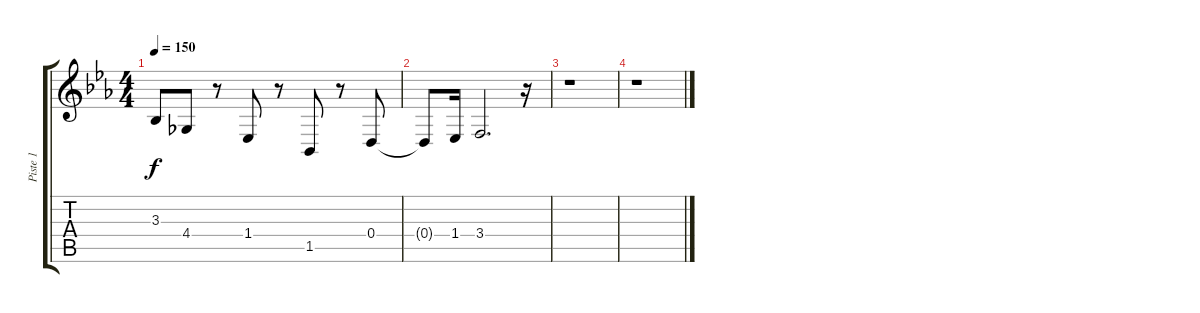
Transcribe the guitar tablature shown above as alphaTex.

\track ("Piste 1" "Piste 1") {instrument acousticgrandpiano}
\staff {score tabs}
\tuning (E4 B3 G3 D3 A2 E2) {hide}
\ts (4 4)
\tempo 150
\clef g2
\ks eb
3.3{t}.8{dy f} 4.4.8 r.8 1.4.8 r.8 1.5.8 r.8 0.4.8 |
0.4{t}.8 1.4.16 3.4.2{d} r.16 |
r.1 |
r.1
